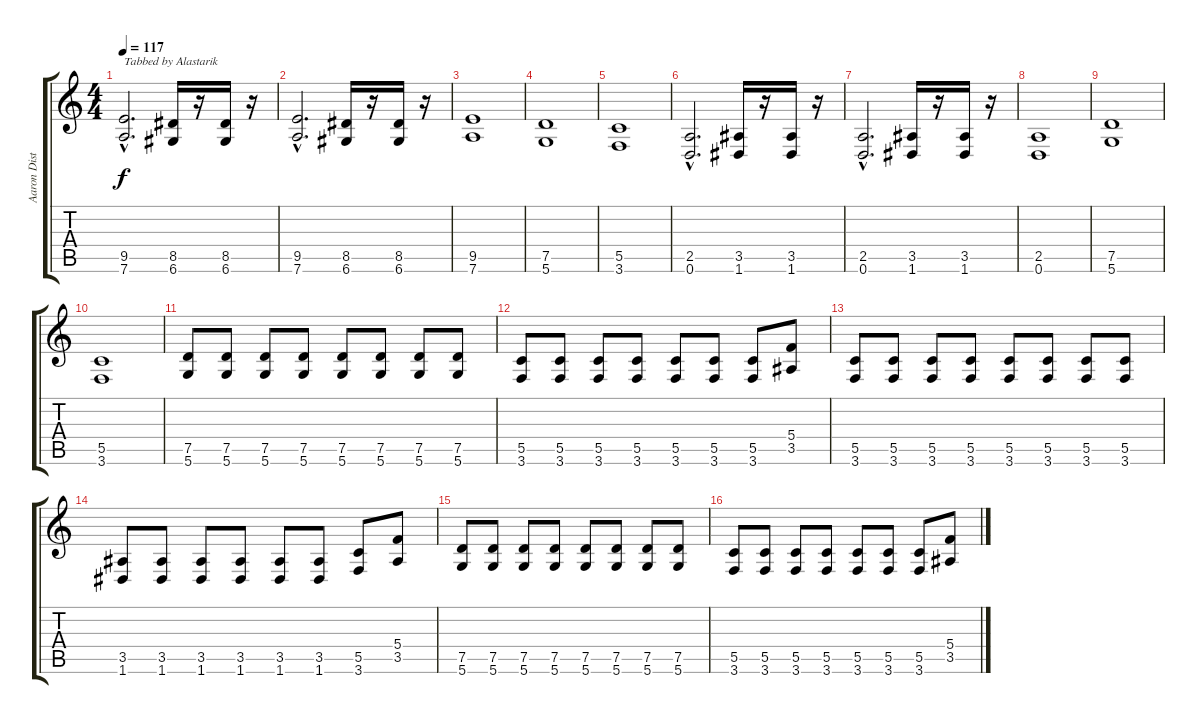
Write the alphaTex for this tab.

\track ("Aaron Disto" "Aaron Dist") {instrument distortionguitar}
\staff {score tabs}
\tuning (D4 A3 F3 C3 G2 D2) {hide}
\ts (4 4)
\tempo 117
\clef g2
\ks c
(9.5{hac} 7.6{hac}).2{d txt "Tabbed by Alastarik" dy f instrument distortionguitar} (8.5 6.6).16 r.16 (8.5 6.6).16 r.16 |
(9.5{hac} 7.6{hac}).2{d instrument distortionguitar} (8.5 6.6).16 r.16 (8.5 6.6).16 r.16 |
(9.5 7.6).1 |
(7.5 5.6).1 |
(5.5 3.6).1 |
(2.5{hac} 0.6{hac}).2{d} (3.5 1.6).16 r.16 (3.5 1.6).16 r.16 |
(2.5{hac} 0.6{hac}).2{d} (3.5 1.6).16 r.16 (3.5 1.6).16 r.16 |
(2.5 0.6).1 |
(7.5 5.6).1 |
(5.5 3.6).1 |
(7.5 5.6).8 (7.5 5.6).8 (7.5 5.6).8 (7.5 5.6).8 (7.5 5.6).8 (7.5 5.6).8 (7.5 5.6).8 (7.5 5.6).8 |
(5.5 3.6).8 (5.5 3.6).8 (5.5 3.6).8 (5.5 3.6).8 (5.5 3.6).8 (5.5 3.6).8 (5.5 3.6).8 (5.4 3.5).8 |
(5.5 3.6).8 (5.5 3.6).8 (5.5 3.6).8 (5.5 3.6).8 (5.5 3.6).8 (5.5 3.6).8 (5.5 3.6).8 (5.5 3.6).8 |
(3.5 1.6).8 (3.5 1.6).8 (3.5 1.6).8 (3.5 1.6).8 (3.5 1.6).8 (3.5 1.6).8 (5.5 3.6).8 (5.4 3.5).8 |
(7.5 5.6).8 (7.5 5.6).8 (7.5 5.6).8 (7.5 5.6).8 (7.5 5.6).8 (7.5 5.6).8 (7.5 5.6).8 (7.5 5.6).8 |
(5.5 3.6).8 (5.5 3.6).8 (5.5 3.6).8 (5.5 3.6).8 (5.5 3.6).8 (5.5 3.6).8 (5.5 3.6).8 (5.4 3.5).8
